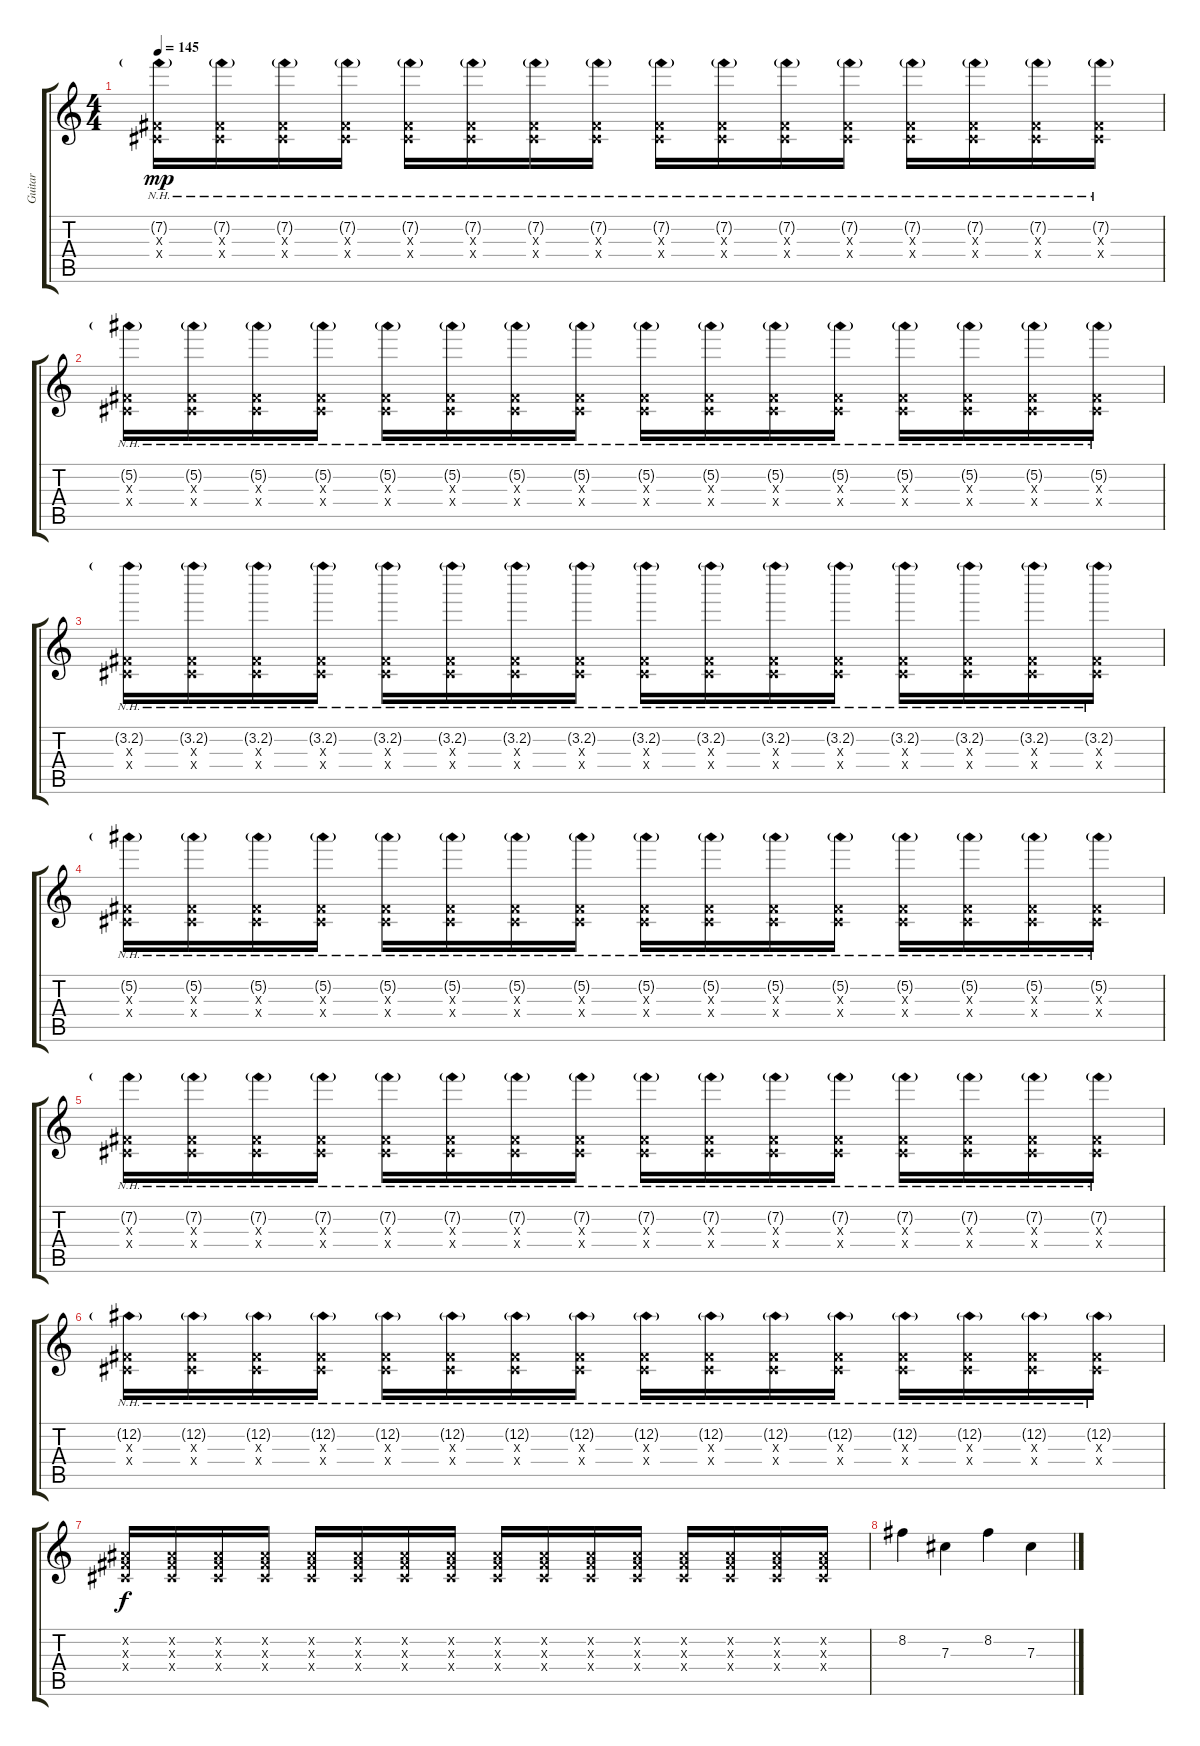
\track ("Guitar" "Guitar") {instrument electricguitarjazz}
\staff {score tabs}
\tuning (Eb4 Bb3 Gb3 Db3 Ab2 Eb2) {hide}
\ts (4 4)
\tempo 145
\clef g2
\ks c
(7.2{nh g} 0.3{x} 0.4{x}).16{dy mp} (7.2{nh g} 0.3{x} 0.4{x}).16 (7.2{nh g} 0.3{x} 0.4{x}).16 (7.2{nh g} 0.3{x} 0.4{x}).16 (7.2{nh g} 0.3{x} 0.4{x}).16 (7.2{nh g} 0.3{x} 0.4{x}).16 (7.2{nh g} 0.3{x} 0.4{x}).16 (7.2{nh g} 0.3{x} 0.4{x}).16 (7.2{nh g} 0.3{x} 0.4{x}).16 (7.2{nh g} 0.3{x} 0.4{x}).16 (7.2{nh g} 0.3{x} 0.4{x}).16 (7.2{nh g} 0.3{x} 0.4{x}).16 (7.2{nh g} 0.3{x} 0.4{x}).16 (7.2{nh g} 0.3{x} 0.4{x}).16 (7.2{nh g} 0.3{x} 0.4{x}).16 (7.2{nh g} 0.3{x} 0.4{x}).16 |
(5.2{nh g} 0.3{x} 0.4{x}).16 (5.2{nh g} 0.3{x} 0.4{x}).16 (5.2{nh g} 0.3{x} 0.4{x}).16 (5.2{nh g} 0.3{x} 0.4{x}).16 (5.2{nh g} 0.3{x} 0.4{x}).16 (5.2{nh g} 0.3{x} 0.4{x}).16 (5.2{nh g} 0.3{x} 0.4{x}).16 (5.2{nh g} 0.3{x} 0.4{x}).16 (5.2{nh g} 0.3{x} 0.4{x}).16 (5.2{nh g} 0.3{x} 0.4{x}).16 (5.2{nh g} 0.3{x} 0.4{x}).16 (5.2{nh g} 0.3{x} 0.4{x}).16 (5.2{nh g} 0.3{x} 0.4{x}).16 (5.2{nh g} 0.3{x} 0.4{x}).16 (5.2{nh g} 0.3{x} 0.4{x}).16 (5.2{nh g} 0.3{x} 0.4{x}).16 |
(3.2{nh g} 0.3{x} 0.4{x}).16 (3.2{nh g} 0.3{x} 0.4{x}).16 (3.2{nh g} 0.3{x} 0.4{x}).16 (3.2{nh g} 0.3{x} 0.4{x}).16 (3.2{nh g} 0.3{x} 0.4{x}).16 (3.2{nh g} 0.3{x} 0.4{x}).16 (3.2{nh g} 0.3{x} 0.4{x}).16 (3.2{nh g} 0.3{x} 0.4{x}).16 (3.2{nh g} 0.3{x} 0.4{x}).16 (3.2{nh g} 0.3{x} 0.4{x}).16 (3.2{nh g} 0.3{x} 0.4{x}).16 (3.2{nh g} 0.3{x} 0.4{x}).16 (3.2{nh g} 0.3{x} 0.4{x}).16 (3.2{nh g} 0.3{x} 0.4{x}).16 (3.2{nh g} 0.3{x} 0.4{x}).16 (3.2{nh g} 0.3{x} 0.4{x}).16 |
(5.2{nh g} 0.3{x} 0.4{x}).16 (5.2{nh g} 0.3{x} 0.4{x}).16 (5.2{nh g} 0.3{x} 0.4{x}).16 (5.2{nh g} 0.3{x} 0.4{x}).16 (5.2{nh g} 0.3{x} 0.4{x}).16 (5.2{nh g} 0.3{x} 0.4{x}).16 (5.2{nh g} 0.3{x} 0.4{x}).16 (5.2{nh g} 0.3{x} 0.4{x}).16 (5.2{nh g} 0.3{x} 0.4{x}).16 (5.2{nh g} 0.3{x} 0.4{x}).16 (5.2{nh g} 0.3{x} 0.4{x}).16 (5.2{nh g} 0.3{x} 0.4{x}).16 (5.2{nh g} 0.3{x} 0.4{x}).16 (5.2{nh g} 0.3{x} 0.4{x}).16 (5.2{nh g} 0.3{x} 0.4{x}).16 (5.2{nh g} 0.3{x} 0.4{x}).16 |
(7.2{nh g} 0.3{x} 0.4{x}).16 (7.2{nh g} 0.3{x} 0.4{x}).16 (7.2{nh g} 0.3{x} 0.4{x}).16 (7.2{nh g} 0.3{x} 0.4{x}).16 (7.2{nh g} 0.3{x} 0.4{x}).16 (7.2{nh g} 0.3{x} 0.4{x}).16 (7.2{nh g} 0.3{x} 0.4{x}).16 (7.2{nh g} 0.3{x} 0.4{x}).16 (7.2{nh g} 0.3{x} 0.4{x}).16 (7.2{nh g} 0.3{x} 0.4{x}).16 (7.2{nh g} 0.3{x} 0.4{x}).16 (7.2{nh g} 0.3{x} 0.4{x}).16 (7.2{nh g} 0.3{x} 0.4{x}).16 (7.2{nh g} 0.3{x} 0.4{x}).16 (7.2{nh g} 0.3{x} 0.4{x}).16 (7.2{nh g} 0.3{x} 0.4{x}).16 |
(12.2{nh g} 0.3{x} 0.4{x}).16 (12.2{nh g} 0.3{x} 0.4{x}).16 (12.2{nh g} 0.3{x} 0.4{x}).16 (12.2{nh g} 0.3{x} 0.4{x}).16 (12.2{nh g} 0.3{x} 0.4{x}).16 (12.2{nh g} 0.3{x} 0.4{x}).16 (12.2{nh g} 0.3{x} 0.4{x}).16 (12.2{nh g} 0.3{x} 0.4{x}).16 (12.2{nh g} 0.3{x} 0.4{x}).16 (12.2{nh g} 0.3{x} 0.4{x}).16 (12.2{nh g} 0.3{x} 0.4{x}).16 (12.2{nh g} 0.3{x} 0.4{x}).16 (12.2{nh g} 0.3{x} 0.4{x}).16 (12.2{nh g} 0.3{x} 0.4{x}).16 (12.2{nh g} 0.3{x} 0.4{x}).16 (12.2{nh g} 0.3{x} 0.4{x}).16 |
(0.2{x} 0.3{x} 0.4{x}).16{dy f} (0.2{x} 0.3{x} 0.4{x}).16 (0.2{x} 0.3{x} 0.4{x}).16 (0.2{x} 0.3{x} 0.4{x}).16 (0.2{x} 0.3{x} 0.4{x}).16 (0.2{x} 0.3{x} 0.4{x}).16 (0.2{x} 0.3{x} 0.4{x}).16 (0.2{x} 0.3{x} 0.4{x}).16 (0.2{x} 0.3{x} 0.4{x}).16 (0.2{x} 0.3{x} 0.4{x}).16 (0.2{x} 0.3{x} 0.4{x}).16 (0.2{x} 0.3{x} 0.4{x}).16 (0.2{x} 0.3{x} 0.4{x}).16 (0.2{x} 0.3{x} 0.4{x}).16 (0.2{x} 0.3{x} 0.4{x}).16 (0.2{x} 0.3{x} 0.4{x}).16 |
8.2.4{volume 9 balance 8} 7.3.4 8.2.4 7.3.4
